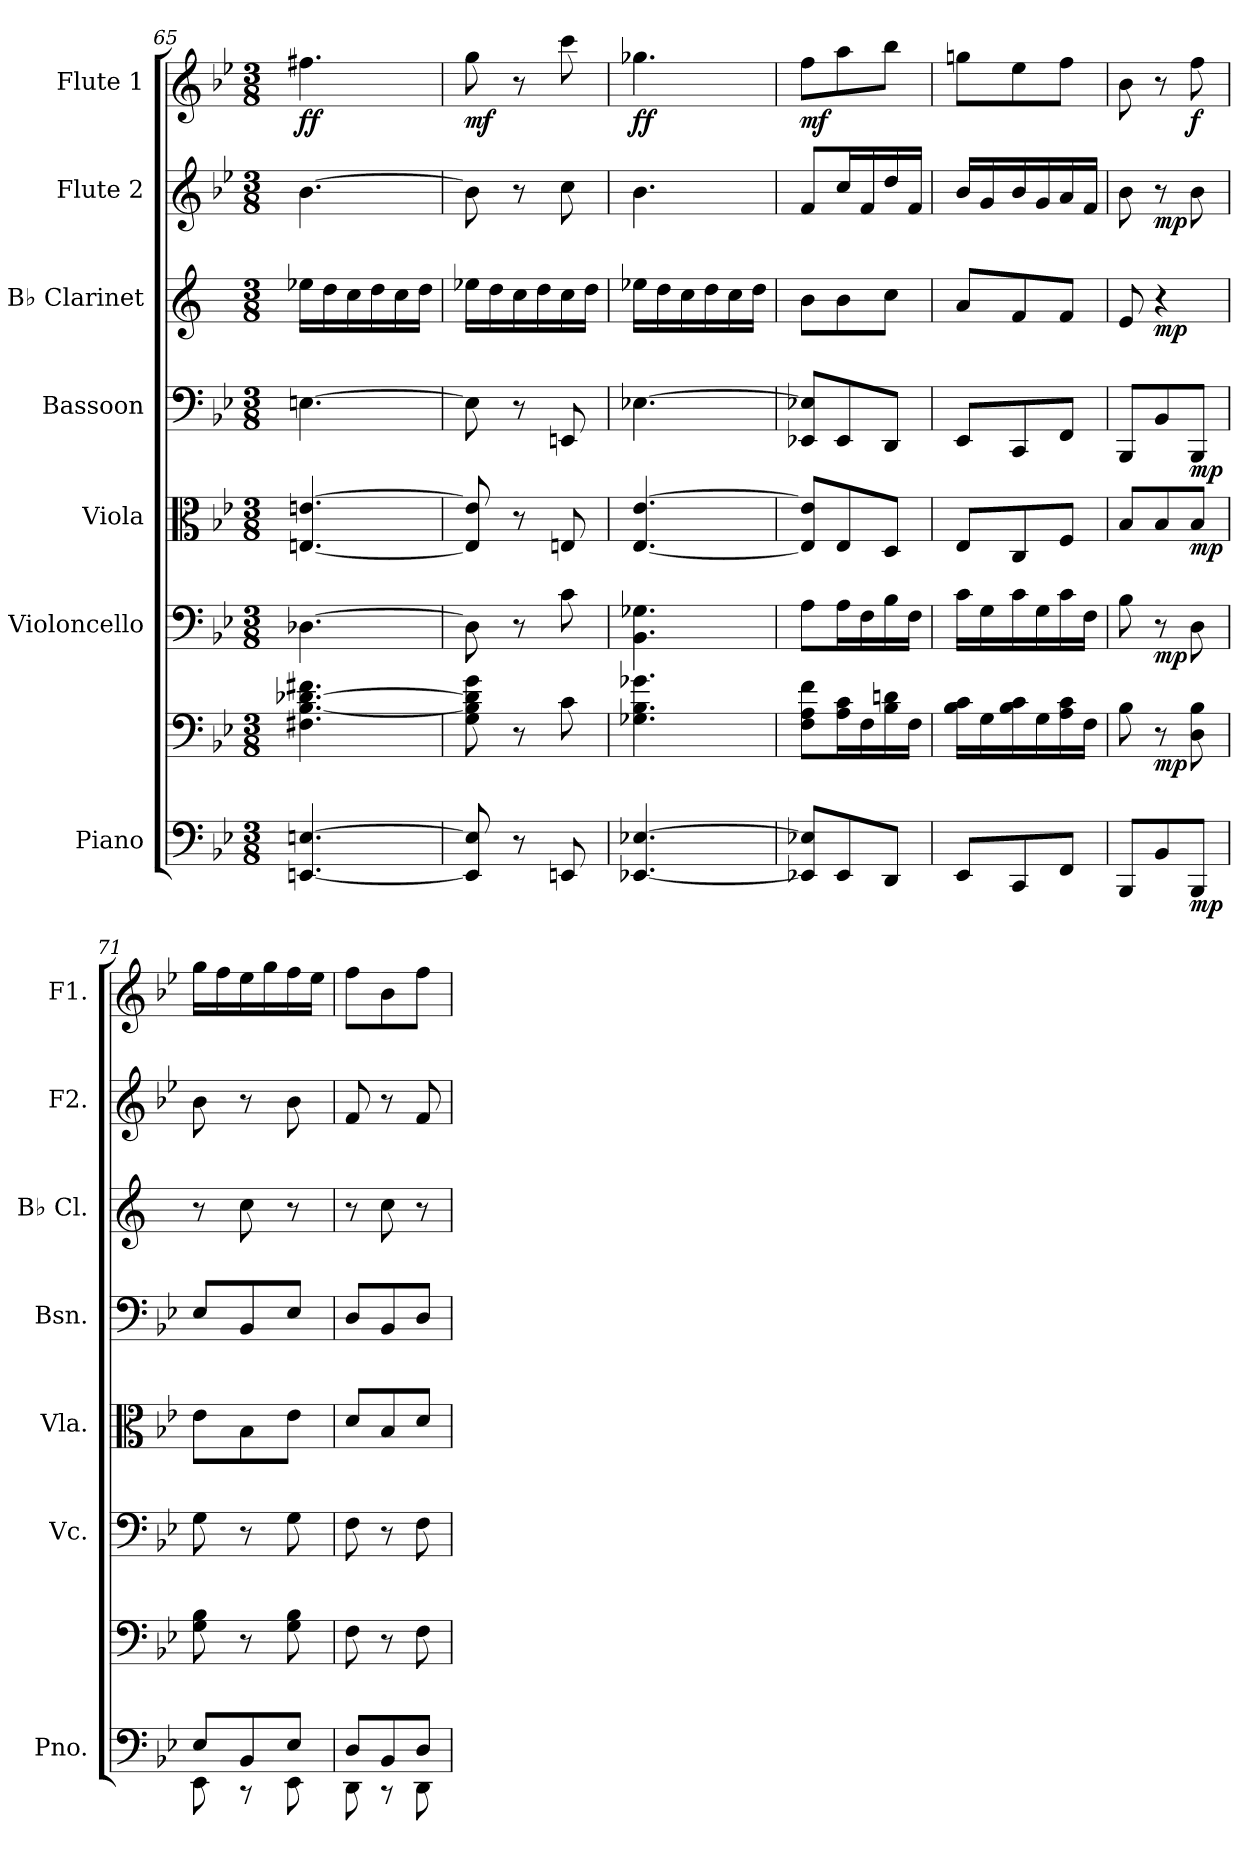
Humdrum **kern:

**kern	**kern	**dynam	**kern	**dynam	**kern	**dynam	**kern	**dynam	**kern	**dynam	**kern	**dynam	**kern	**dynam
*part7	*part7	*part7	*part6	*part6	*part5	*part5	*part4	*part4	*part3	*part3	*part2	*part2	*part1	*part1
*staff8	*staff7	*staff7/8	*staff6	*staff6	*staff5	*staff5	*staff4	*staff4	*staff3	*staff3	*staff2	*staff2	*staff1	*staff1
*I"Piano	*	*	*I"Violoncello	*	*I"Viola	*	*I"Bassoon	*	*I"B♭ Clarinet	*	*I"Flute 2	*	*I"Flute 1	*
*I'Pno.	*	*	*I'Vc.	*	*I'Vla.	*	*I'Bsn.	*	*I'B♭ Cl.	*	*I'F2.	*	*I'F1.	*
*clefF4	*clefF4	*	*clefF4	*	*clefC3	*	*clefF4	*	*clefG2	*	*clefG2	*	*clefG2	*
*	*	*	*	*	*	*	*	*	*ITrd1c2	*	*	*	*	*
*k[b-e-]	*k[b-e-]	*	*k[b-e-]	*	*k[b-e-]	*	*k[b-e-]	*	*k[b-e-]	*	*k[b-e-]	*	*k[b-e-]	*
*M3/8	*M3/8	*	*M3/8	*	*M3/8	*	*M3/8	*	*M3/8	*	*M3/8	*	*M3/8	*
=65	=65	=65	=65	=65	=65	=65	=65	=65	=65	=65	=65	=65	=65	=65
!	!	!	!	!	!	!	!	!	!	!	!	!	!	!LO:DY:b
[4.EEn/ [4.En/	4.F#X\ [4.B-\ [4.d-X\ 4.f#X\	.	[4.D-X\	.	[4.En/ [4.en/	.	[4.En\	.	16dd-X\LL	.	[4.b-\	.	4.ff#X\	ff
.	.	.	.	.	.	.	.	.	16cc\	.	.	.	.	.
.	.	.	.	.	.	.	.	.	16b-\	.	.	.	.	.
.	.	.	.	.	.	.	.	.	16cc\	.	.	.	.	.
.	.	.	.	.	.	.	.	.	16b-\	.	.	.	.	.
.	.	.	.	.	.	.	.	.	16cc\JJ	.	.	.	.	.
=66	=66	=66	=66	=66	=66	=66	=66	=66	=66	=66	=66	=66	=66	=66
!	!	!	!	!	!	!	!	!	!	!	!	!	!	!LO:DY:b
8EE/] 8E/]	8G\ 8B-\] 8d-\] 8g\	.	8D-\]	.	8E/] 8e/]	.	8E\]	.	16dd-X\LL	.	8b-\]	.	8gg\	mf
.	.	.	.	.	.	.	.	.	16cc\	.	.	.	.	.
8r	8r	.	8r	.	8r	.	8r	.	16b-\	.	8r	.	8r	.
.	.	.	.	.	.	.	.	.	16cc\	.	.	.	.	.
8EEn/	8c\	.	8c\	.	8En/	.	8EEn/	.	16b-\	.	8cc\	.	8ccc\	.
.	.	.	.	.	.	.	.	.	16cc\JJ	.	.	.	.	.
=67	=67	=67	=67	=67	=67	=67	=67	=67	=67	=67	=67	=67	=67	=67
!	!	!	!	!	!	!	!	!	!	!	!	!	!	!LO:DY:b
[4.EE-X/ [4.E-X/	4.G-X\ 4.B-\ 4.g-X\	.	4.BB-\ 4.G-X\	.	[4.E-/ [4.e-/	.	[4.E-X\	.	16dd-X\LL	.	4.b-\	.	4.gg-X\	ff
.	.	.	.	.	.	.	.	.	16cc\	.	.	.	.	.
.	.	.	.	.	.	.	.	.	16b-\	.	.	.	.	.
.	.	.	.	.	.	.	.	.	16cc\	.	.	.	.	.
.	.	.	.	.	.	.	.	.	16b-\	.	.	.	.	.
.	.	.	.	.	.	.	.	.	16cc\JJ	.	.	.	.	.
=68	=68	=68	=68	=68	=68	=68	=68	=68	=68	=68	=68	=68	=68	=68
!	!	!	!	!	!	!	!	!	!	!	!	!	!	!LO:DY:b
8EE-X/] 8E-X/]L	8F\ 8A\ 8f\L	.	8A\L	.	8E-/] 8e-/]L	.	8EE-X/ 8E-X/]L	.	8a\L	.	8f/L	.	8ff\L	mf
8EE-/	16A\ 16c\L	.	16A\L	.	8E-/	.	8EE-/	.	8a\	.	16cc/L	.	8aa\	.
.	16F\	.	16F\	.	.	.	.	.	.	.	16f/	.	.	.
8DD/J	16B-\ 16dn\	.	16B-\	.	8D/J	.	8DD/J	.	8b-\J	.	16dd/	.	8bb-\J	.
.	16F\JJ	.	16F\JJ	.	.	.	.	.	.	.	16f/JJ	.	.	.
=69	=69	=69	=69	=69	=69	=69	=69	=69	=69	=69	=69	=69	=69	=69
8EE-/L	16B-\ 16c\LL	.	16c\LL	.	8E-/L	.	8EE-/L	.	8g/L	.	16b-/LL	.	8ggn\L	.
.	16G\	.	16G\	.	.	.	.	.	.	.	16g/	.	.	.
8CC/	16B-\ 16c\	.	16c\	.	8C/	.	8CC/	.	8e-/	.	16b-/	.	8ee-\	.
.	16G\	.	16G\	.	.	.	.	.	.	.	16g/	.	.	.
8FF/J	16A\ 16c\	.	16c\	.	8F/J	.	8FF/J	.	8e-/J	.	16a/	.	8ff\J	.
.	16F\JJ	.	16F\JJ	.	.	.	.	.	.	.	16f/JJ	.	.	.
=70	=70	=70	=70	=70	=70	=70	=70	=70	=70	=70	=70	=70	=70	=70
8BBB-/L	8B-\	.	8B-\	.	8B-/L	.	8BBB-/L	.	8d/	.	8b-\	.	8b-\	.
!	!	!LO:DY:b	!	!LO:DY:b	!	!	!	!	!	!LO:DY:b	!	!LO:DY:b	!	!
8BB-/	8r	mp	8r	mp	8B-/	.	8BB-/	.	4r	mp	8r	mp	8r	.
!	!	!LO:DY:b=2	!	!	!	!LO:DY:b	!	!LO:DY:b	!	!	!	!	!	!LO:DY:b
8BBB-/J	8D\ 8B-\	mp	8D\	.	8B-/J	mp	8BBB-/J	mp	.	.	8b-\	.	8ff\	f
=71	=71	=71	=71	=71	=71	=71	=71	=71	=71	=71	=71	=71	=71	=71
*^	*	*	*	*	*	*	*	*	*	*	*	*	*	*
8E-/L	8EE-\	8G\ 8B-\	.	8G\	.	8e-\L	.	8E-/L	.	8r	.	8b-\	.	16gg\LL	.
.	.	.	.	.	.	.	.	.	.	.	.	.	.	16ff\	.
8BB-/	8r	8r	.	8r	.	8B-\	.	8BB-/	.	8b-\	.	8r	.	16ee-\	.
.	.	.	.	.	.	.	.	.	.	.	.	.	.	16gg\	.
8E-/J	8EE-\	8G\ 8B-\	.	8G\	.	8e-\J	.	8E-/J	.	8r	.	8b-\	.	16ff\	.
.	.	.	.	.	.	.	.	.	.	.	.	.	.	16ee-\JJ	.
=72	=72	=72	=72	=72	=72	=72	=72	=72	=72	=72	=72	=72	=72	=72	=72
8D/L	8DD\	8F\	.	8F\	.	8d/L	.	8D/L	.	8r	.	8f/	.	8ff\L	.
8BB-/	8r	8r	.	8r	.	8B-/	.	8BB-/	.	8b-\	.	8r	.	8b-\	.
8D/J	8DD\	8F\	.	8F\	.	8d/J	.	8D/J	.	8r	.	8f/	.	8ff\J	.
*v	*v	*	*	*	*	*	*	*	*	*	*	*	*	*	*
=	=	=	=	=	=	=	=	=	=	=	=	=	=	=
*-	*-	*-	*-	*-	*-	*-	*-	*-	*-	*-	*-	*-	*-	*-
